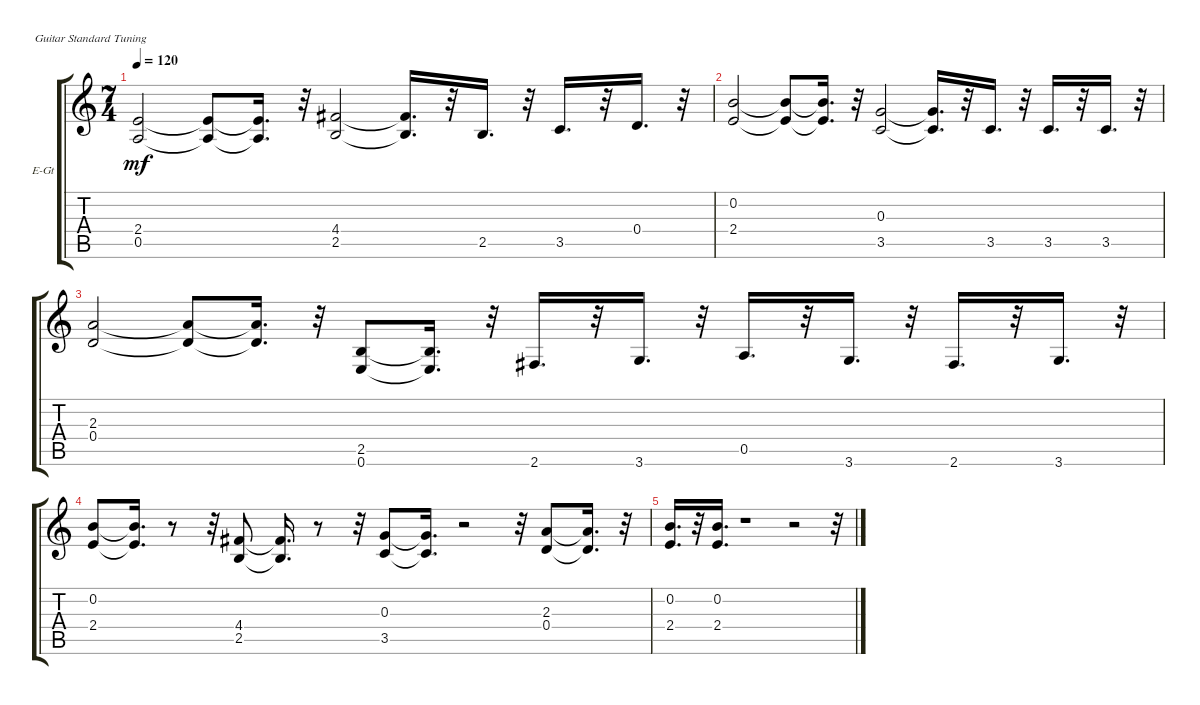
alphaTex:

\bracketExtendMode groupsimilarinstruments
\firstSystemTrackNameOrientation horizontal
\otherSystemsTrackNameOrientation horizontal
\track ("" "E-Gt") {instrument electricguitarclean}
\staff {score tabs}
\tuning (E4 B3 G3 D3 A2 E2)
\ts (7 4)
\tempo 120
\clef g2
\ks c
(2.4 0.5).2{dy mf} (2.4{t} 0.5{t}).8 (2.4{t} 0.5{t}).16{d} r.32 (4.4 2.5).2 (4.4{t} 2.5{t}).16{d} r.32 2.5.16{d} r.32 3.5.16{d} r.32 0.4.16{d} r.32 |
(0.2 2.4).2 (0.2{t} 2.4{t}).8 (0.2{t} 2.4{t}).16{d} r.32 (0.3 3.5).2 (0.3{t} 3.5{t}).16{d} r.32 3.5.16{d} r.32 3.5.16{d} r.32 3.5.16{d} r.32 |
(2.3 0.4).2 (2.3{t} 0.4{t}).8 (2.3{t} 0.4{t}).16{d} r.32 (2.5 0.6).8 (2.5{t} 0.6{t}).16{d} r.32 2.6.16{d} r.32 3.6.16{d} r.32 0.5.16{d} r.32 3.6.16{d} r.32 2.6.16{d} r.32 3.6.16{d} r.32 |
(0.2 2.4).8 (0.2{t} 2.4{t}).16{d} r.8 r.32 (4.4 2.5).8 (4.4{t} 2.5{t}).16{d} r.8 r.32 (0.3 3.5).8 (0.3{t} 3.5{t}).16{d} r.2 r.32 (2.3 0.4).8 (2.3{t} 0.4{t}).16{d} r.32 |
(0.2 2.4).16{d} r.32 (0.2 2.4).16{d} r.1 r.2 r.32
